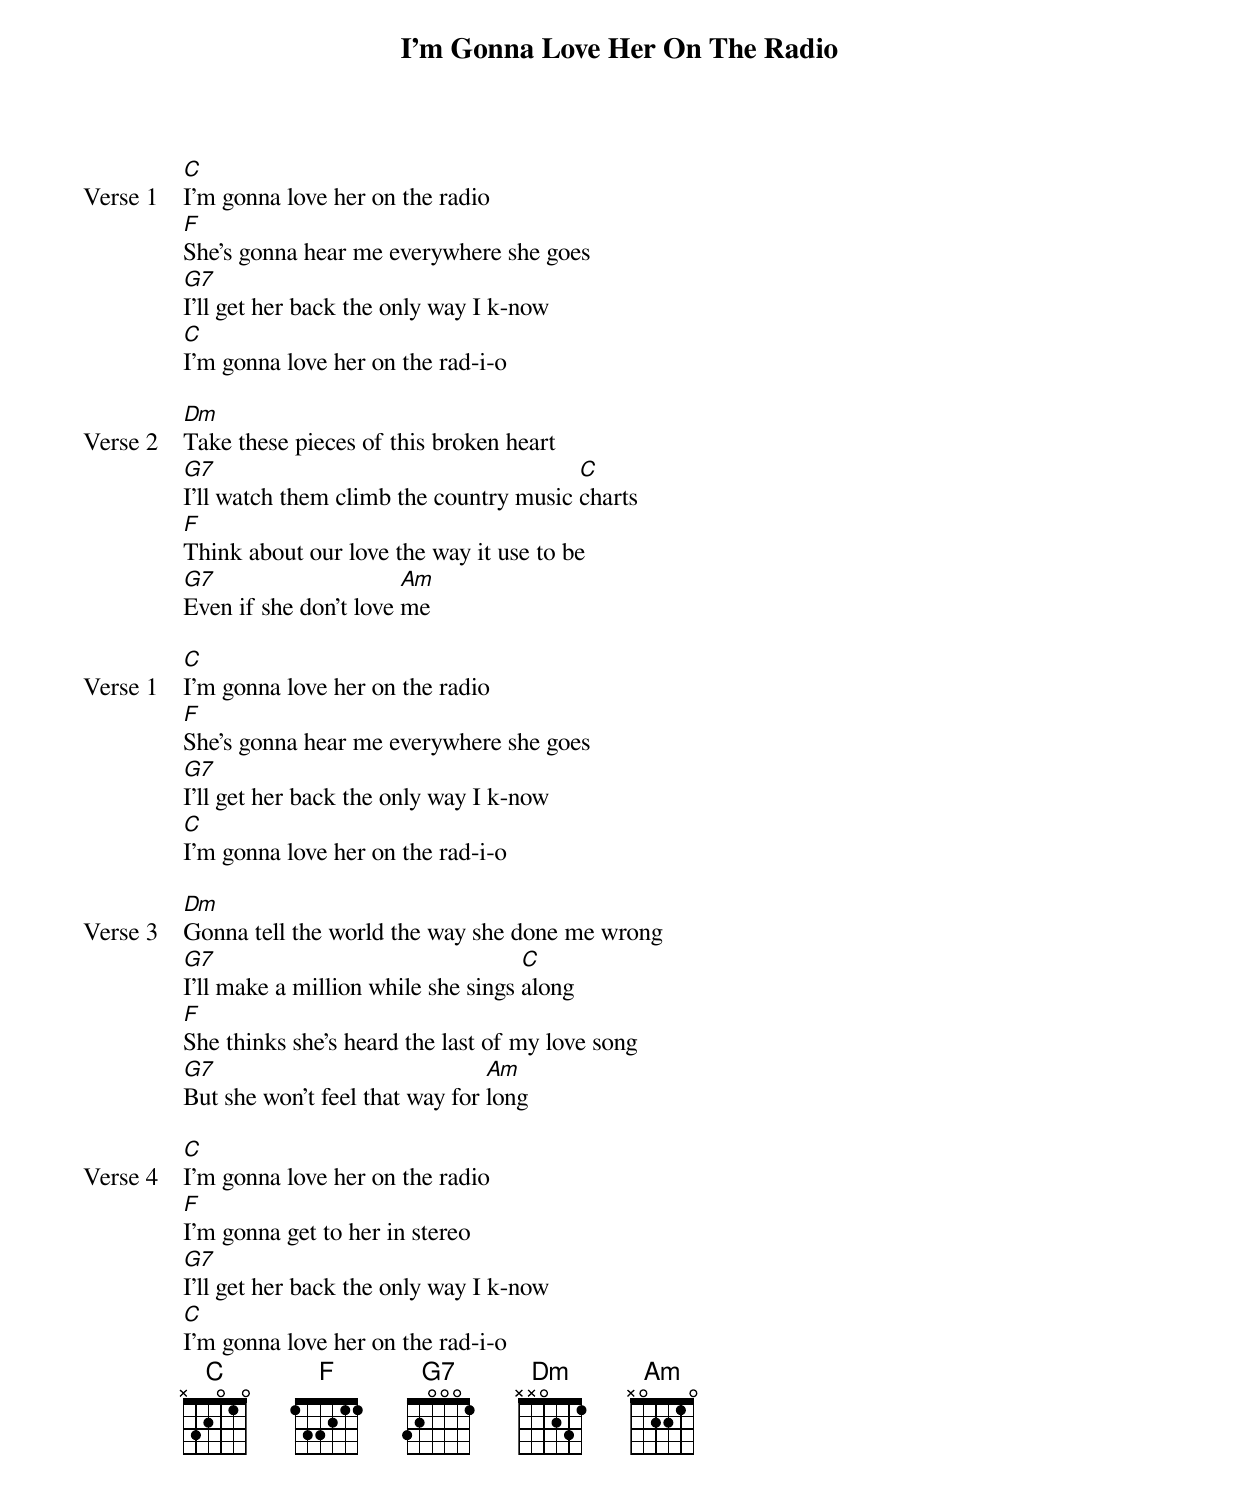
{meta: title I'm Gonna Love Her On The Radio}
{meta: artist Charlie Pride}
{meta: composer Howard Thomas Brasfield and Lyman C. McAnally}
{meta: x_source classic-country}
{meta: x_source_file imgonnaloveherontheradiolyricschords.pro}
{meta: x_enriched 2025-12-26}

{start_of_verse: Verse 1}
[C]I'm gonna love her on the radio
[F]She's gonna hear me everywhere she goes
[G7]I'll get her back the only way I k-now
[C]I'm gonna love her on the rad-i-o
{end_of_verse}

{start_of_verse: Verse 2}
[Dm]Take these pieces of this broken heart
[G7]I'll watch them climb the country music [C]charts
[F]Think about our love the way it use to be
[G7]Even if she don’t love [Am]me
{end_of_verse}

{start_of_verse: Verse 1}
[C]I'm gonna love her on the radio
[F]She's gonna hear me everywhere she goes
[G7]I'll get her back the only way I k-now
[C]I'm gonna love her on the rad-i-o
{end_of_verse}

{start_of_verse: Verse 3}
[Dm]Gonna tell the world the way she done me wrong
[G7]I’ll make a million while she sings [C]along
[F]She thinks she's heard the last of my love song
[G7]But she won't feel that way for [Am]long
{end_of_verse}

{start_of_verse: Verse 4}
[C]I'm gonna love her on the radio
[F]I'm gonna get to her in stereo
[G7]I'll get her back the only way I k-now
[C]I'm gonna love her on the rad-i-o
{end_of_verse}
